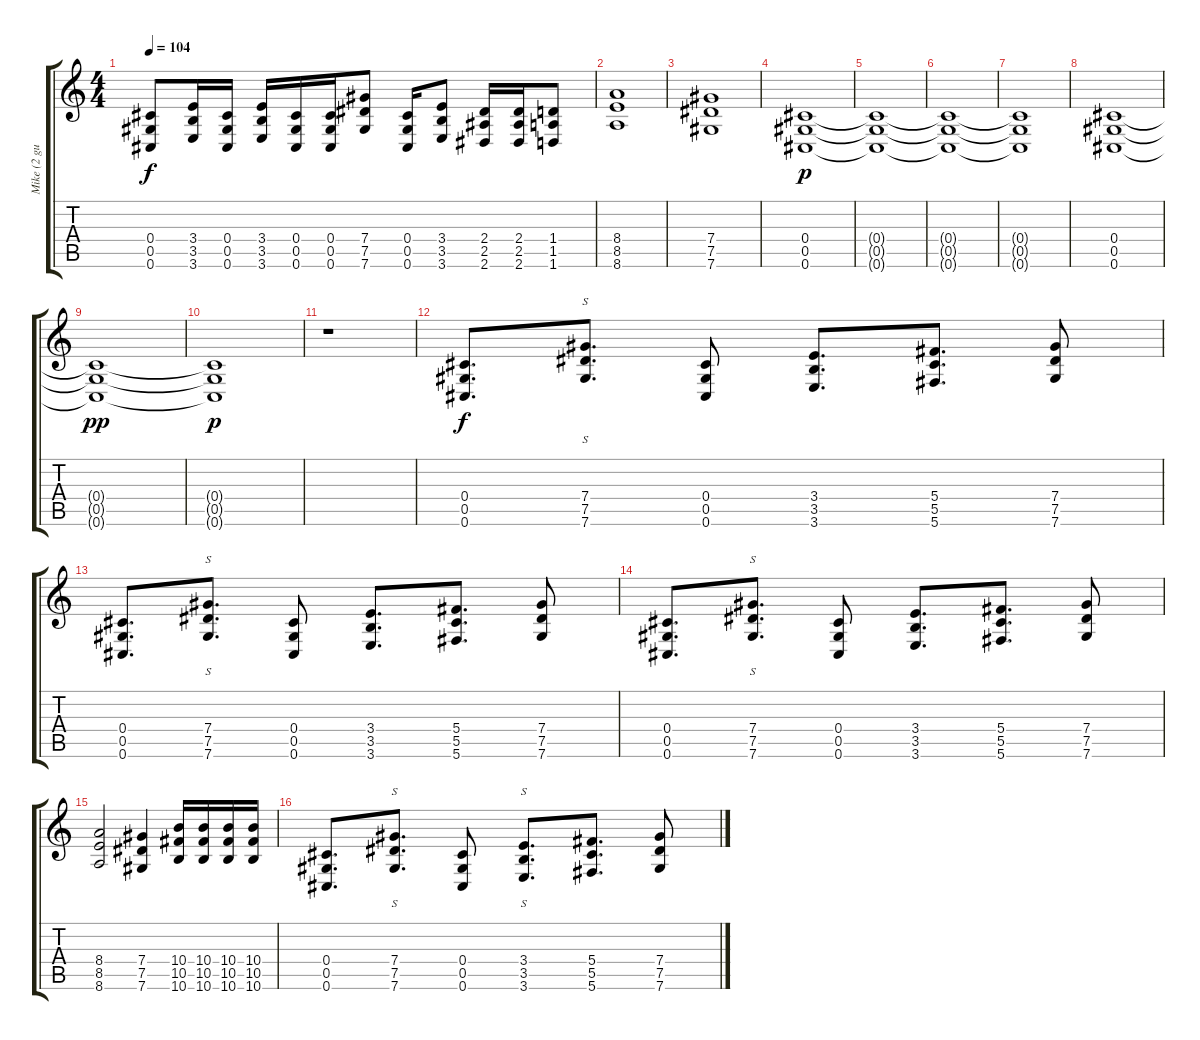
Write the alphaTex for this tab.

\track ("Mike (2 guitar)" "Mike (2 gu") {instrument overdrivenguitar}
\staff {score tabs}
\tuning (Eb4 Ab3 Gb3 Db3 Ab2 Db2) {hide}
\ts (4 4)
\tempo 104
\clef g2
\ks c
(0.4 0.5 0.6).8{dy f} (3.4 3.5 3.6).16 (0.4 0.5 0.6).16 (3.4 3.5 3.6).16 (0.4 0.5 0.6).16 (0.4 0.5 0.6).16 (7.4 7.5 7.6).8 (0.4 0.5 0.6).16 (3.4 3.5 3.6).8 (2.4 2.5 2.6).16 (2.4 2.5 2.6).16 (1.4 1.5 1.6).8 |
(8.4 8.5 8.6).1 |
(7.4 7.5 7.6).1 |
(0.4 0.5 0.6).1{dy p} |
(0.4{t} 0.5{t} 0.6{t}).1 |
(0.4{t} 0.5{t} 0.6{t}).1 |
(0.4{t} 0.5{t} 0.6{t}).1 |
(0.4 0.5 0.6).1 |
(0.4{t} 0.5{t} 0.6{t}).1{dy pp} |
(0.4{t} 0.5{t} 0.6{t}).1{dy p} |
r.1 |
(0.4 0.5 0.6).8{d dy f} (7.4 7.5 7.6).8{s d} (0.4 0.5 0.6).8 (3.4 3.5 3.6).8{d} (5.4 5.5 5.6).8{d} (7.4 7.5 7.6).8 |
(0.4 0.5 0.6).8{d} (7.4 7.5 7.6).8{s d} (0.4 0.5 0.6).8 (3.4 3.5 3.6).8{d} (5.4 5.5 5.6).8{d} (7.4 7.5 7.6).8 |
(0.4 0.5 0.6).8{d} (7.4 7.5 7.6).8{s d} (0.4 0.5 0.6).8 (3.4 3.5 3.6).8{d} (5.4 5.5 5.6).8{d} (7.4 7.5 7.6).8 |
(8.4 8.5 8.6).2 (7.4 7.5 7.6).4 (10.4 10.5 10.6).16 (10.4 10.5 10.6).16 (10.4 10.5 10.6).16 (10.4 10.5 10.6).16 |
(0.4 0.5 0.6).8{d} (7.4 7.5 7.6).8{s d} (0.4 0.5 0.6).8 (3.4 3.5 3.6).8{s d} (5.4 5.5 5.6).8{d} (7.4 7.5 7.6).8
